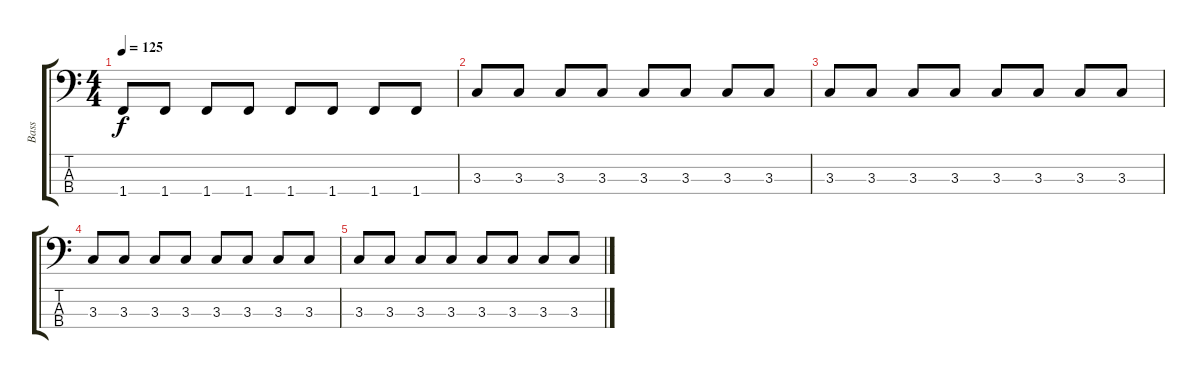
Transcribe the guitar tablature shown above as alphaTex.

\track ("Bass" "Bass") {instrument fretlessbass}
\staff {score tabs}
\tuning (G2 D2 A1 E1) {hide}
\ts (4 4)
\tempo 125
\clef f4
\ks c
1.4.8{dy f} 1.4.8 1.4.8 1.4.8 1.4.8 1.4.8 1.4.8 1.4.8 |
3.3.8{volume 6} 3.3.8 3.3.8 3.3.8 3.3.8 3.3.8 3.3.8 3.3.8 |
3.3.8 3.3.8 3.3.8 3.3.8 3.3.8 3.3.8 3.3.8 3.3.8 |
3.3.8{volume 1} 3.3.8 3.3.8 3.3.8 3.3.8 3.3.8 3.3.8 3.3.8 |
3.3.8 3.3.8 3.3.8 3.3.8 3.3.8 3.3.8 3.3.8 3.3.8
